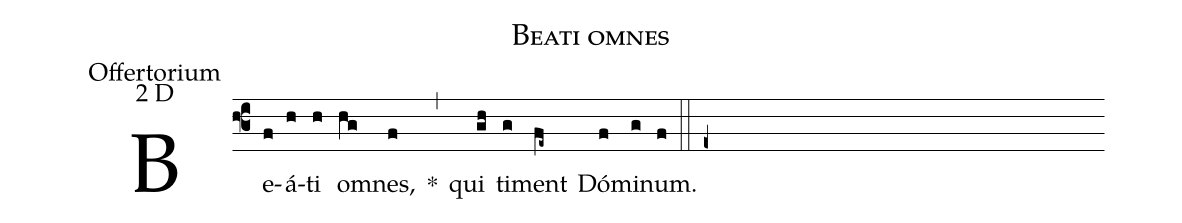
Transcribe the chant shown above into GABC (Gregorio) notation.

name: Beati omnes;
office-part: Offertorium;
mode: 2;
mode-differentia: D;
%%
(f3)

Be(f)á(h)ti(h) om(hg)nes,(f) *(,) qui(gh) ti(g)ment(fe~) Dó(f)mi(g)num.(f)

(::)

(e+)
